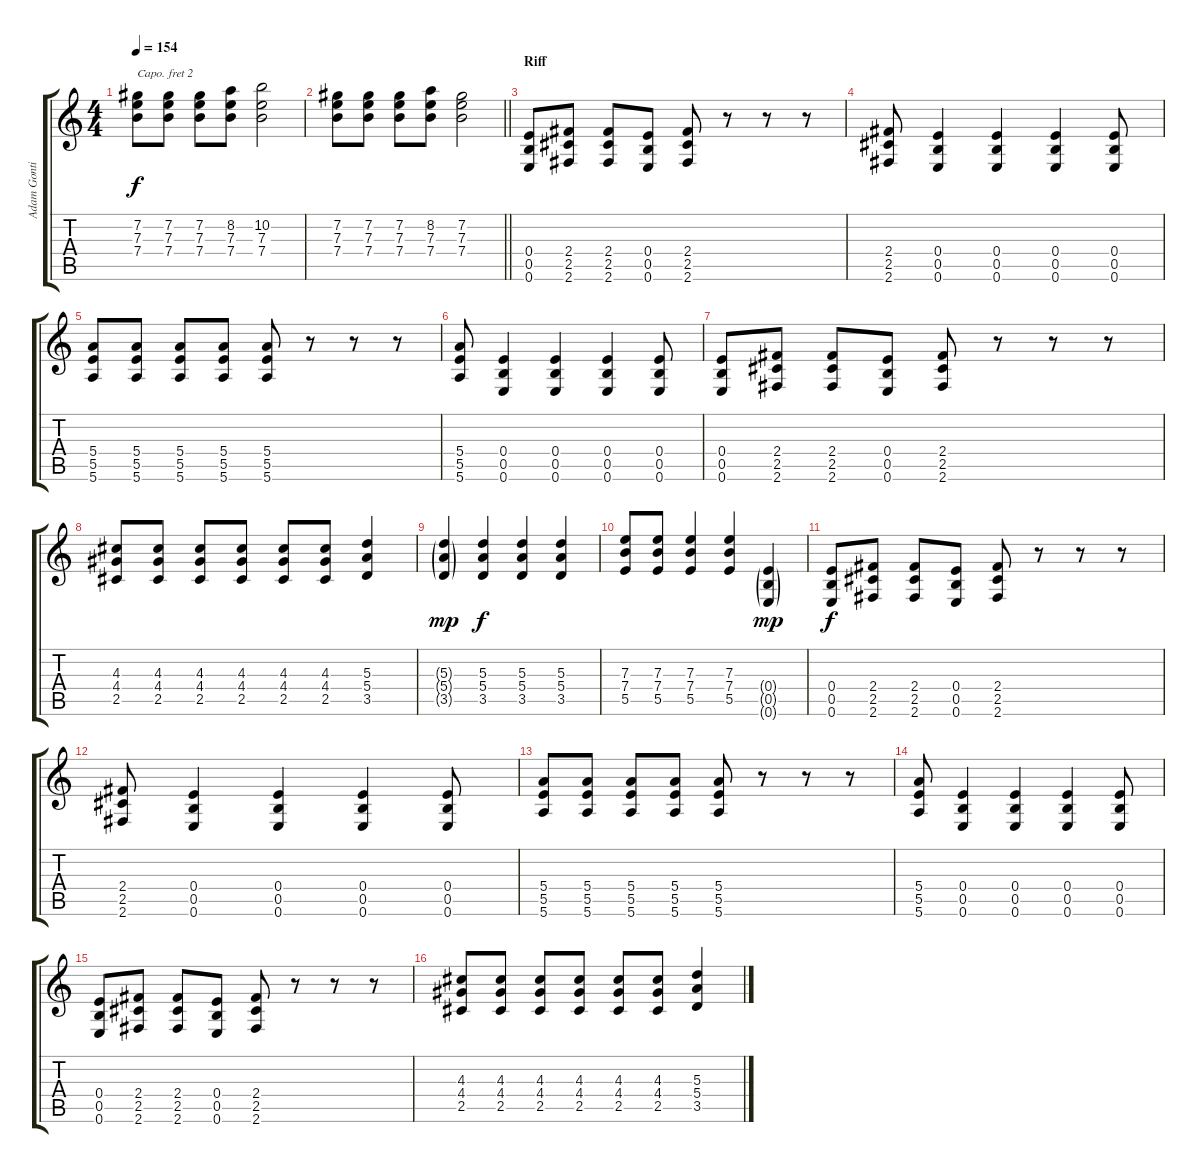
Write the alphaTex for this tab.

\track ("Adam Gontier" "Adam Gonti") {instrument acousticguitarsteel}
\staff {score tabs}
\capo 2
\tuning (E4 B3 G3 D3 A2 D2) {hide}
\ts (4 4)
\tempo 154
\clef g2
\ks c
(7.2 7.3 7.4).8{dy f} (7.2 7.3 7.4).8 (7.2 7.3 7.4).8 (8.2 7.3 7.4).8 (10.2 7.3 7.4).2 |
\barLineRight lightlight
(7.2 7.3 7.4).8 (7.2 7.3 7.4).8 (7.2 7.3 7.4).8 (8.2 7.3 7.4).8 (7.2 7.3 7.4).2 |
\section ("" "Riff")
(0.4 0.5 0.6).8 (2.4 2.5 2.6).8 (2.4 2.5 2.6).8 (0.4 0.5 0.6).8 (2.4 2.5 2.6).8 r.8 r.8 r.8 |
(2.4 2.5 2.6).8 (0.4 0.5 0.6).4 (0.4 0.5 0.6).4 (0.4 0.5 0.6).4 (0.4 0.5 0.6).8 |
(5.4 5.5 5.6).8 (5.4 5.5 5.6).8 (5.4 5.5 5.6).8 (5.4 5.5 5.6).8 (5.4 5.5 5.6).8 r.8 r.8 r.8 |
(5.4 5.5 5.6).8 (0.4 0.5 0.6).4 (0.4 0.5 0.6).4 (0.4 0.5 0.6).4 (0.4 0.5 0.6).8 |
(0.4 0.5 0.6).8 (2.4 2.5 2.6).8 (2.4 2.5 2.6).8 (0.4 0.5 0.6).8 (2.4 2.5 2.6).8 r.8 r.8 r.8 |
(4.3 4.4 2.5).8 (4.3 4.4 2.5).8 (4.3 4.4 2.5).8 (4.3 4.4 2.5).8 (4.3 4.4 2.5).8 (4.3 4.4 2.5).8 (5.3 5.4 3.5).4 |
(5.3{g} 5.4{g} 3.5{g}).4{dy mp} (5.3 5.4 3.5).4{dy f} (5.3 5.4 3.5).4 (5.3 5.4 3.5).4 |
(7.3 7.4 5.5).8 (7.3 7.4 5.5).8 (7.3 7.4 5.5).4 (7.3 7.4 5.5).4 (0.4{g} 0.5{g} 0.6{g}).4{dy mp} |
(0.4 0.5 0.6).8{dy f} (2.4 2.5 2.6).8 (2.4 2.5 2.6).8 (0.4 0.5 0.6).8 (2.4 2.5 2.6).8 r.8 r.8 r.8 |
(2.4 2.5 2.6).8 (0.4 0.5 0.6).4 (0.4 0.5 0.6).4 (0.4 0.5 0.6).4 (0.4 0.5 0.6).8 |
(5.4 5.5 5.6).8 (5.4 5.5 5.6).8 (5.4 5.5 5.6).8 (5.4 5.5 5.6).8 (5.4 5.5 5.6).8 r.8 r.8 r.8 |
(5.4 5.5 5.6).8 (0.4 0.5 0.6).4 (0.4 0.5 0.6).4 (0.4 0.5 0.6).4 (0.4 0.5 0.6).8 |
(0.4 0.5 0.6).8 (2.4 2.5 2.6).8 (2.4 2.5 2.6).8 (0.4 0.5 0.6).8 (2.4 2.5 2.6).8 r.8 r.8 r.8 |
(4.3 4.4 2.5).8 (4.3 4.4 2.5).8 (4.3 4.4 2.5).8 (4.3 4.4 2.5).8 (4.3 4.4 2.5).8 (4.3 4.4 2.5).8 (5.3 5.4 3.5).4
